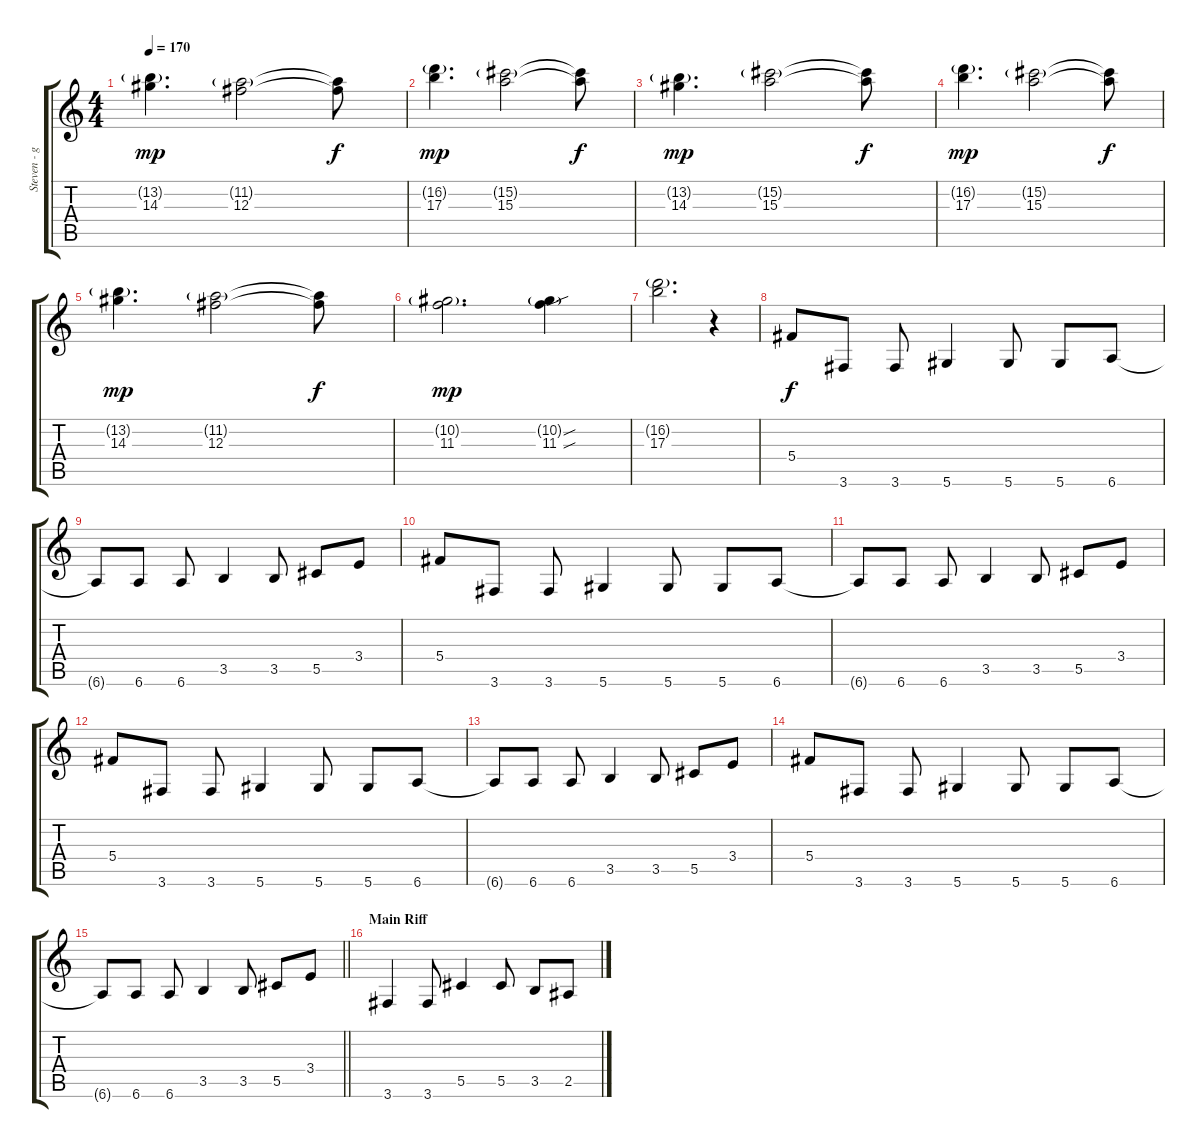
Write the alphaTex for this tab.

\track ("Steven - gtr" "Steven - g") {instrument overdrivenguitar}
\staff {score tabs}
\tuning (Eb4 Bb3 Gb3 Db3 Ab2 Eb2) {hide}
\ts (4 4)
\tempo 170
\clef g2
\ks c
(13.2{g} 14.3).4{d dy mp} (11.2{g} 12.3).2 (11.2{t} 12.3{t}).8{dy f} |
(16.2{g} 17.3).4{d dy mp} (15.2{g} 15.3).2 (15.2{t} 15.3{t}).8{dy f} |
(13.2{g} 14.3).4{d dy mp} (15.2{g} 15.3).2 (15.2{t} 15.3{t}).8{dy f} |
(16.2{g} 17.3).4{d dy mp} (15.2{g} 15.3).2 (15.2{t} 15.3{t}).8{dy f} |
(13.2{g} 14.3).4{d dy mp} (11.2{g} 12.3).2 (11.2{t} 12.3{t}).8{dy f} |
(10.2{g} 11.3).2{d dy mp} (10.2{sou g} 11.3{sou}).4 |
(16.2{g} 17.3).2{d} r.4 |
5.4.8{dy f volume 12} 3.6.8 3.6.8 5.6.4 5.6.8 5.6.8 6.6.8 |
6.6{t}.8 6.6.8 6.6.8 3.5.4 3.5.8 5.5.8 3.4.8 |
5.4.8 3.6.8 3.6.8 5.6.4 5.6.8 5.6.8 6.6.8 |
6.6{t}.8 6.6.8 6.6.8 3.5.4 3.5.8 5.5.8 3.4.8 |
5.4.8 3.6.8 3.6.8 5.6.4 5.6.8 5.6.8 6.6.8 |
6.6{t}.8 6.6.8 6.6.8 3.5.4 3.5.8 5.5.8 3.4.8 |
5.4.8 3.6.8 3.6.8 5.6.4 5.6.8 5.6.8 6.6.8 |
\barLineRight lightlight
6.6{t}.8 6.6.8 6.6.8 3.5.4 3.5.8 5.5.8 3.4.8 |
\section ("" "Main Riff")
3.6.4 3.6.8 5.5.4 5.5.8 3.5.8 2.5.8
